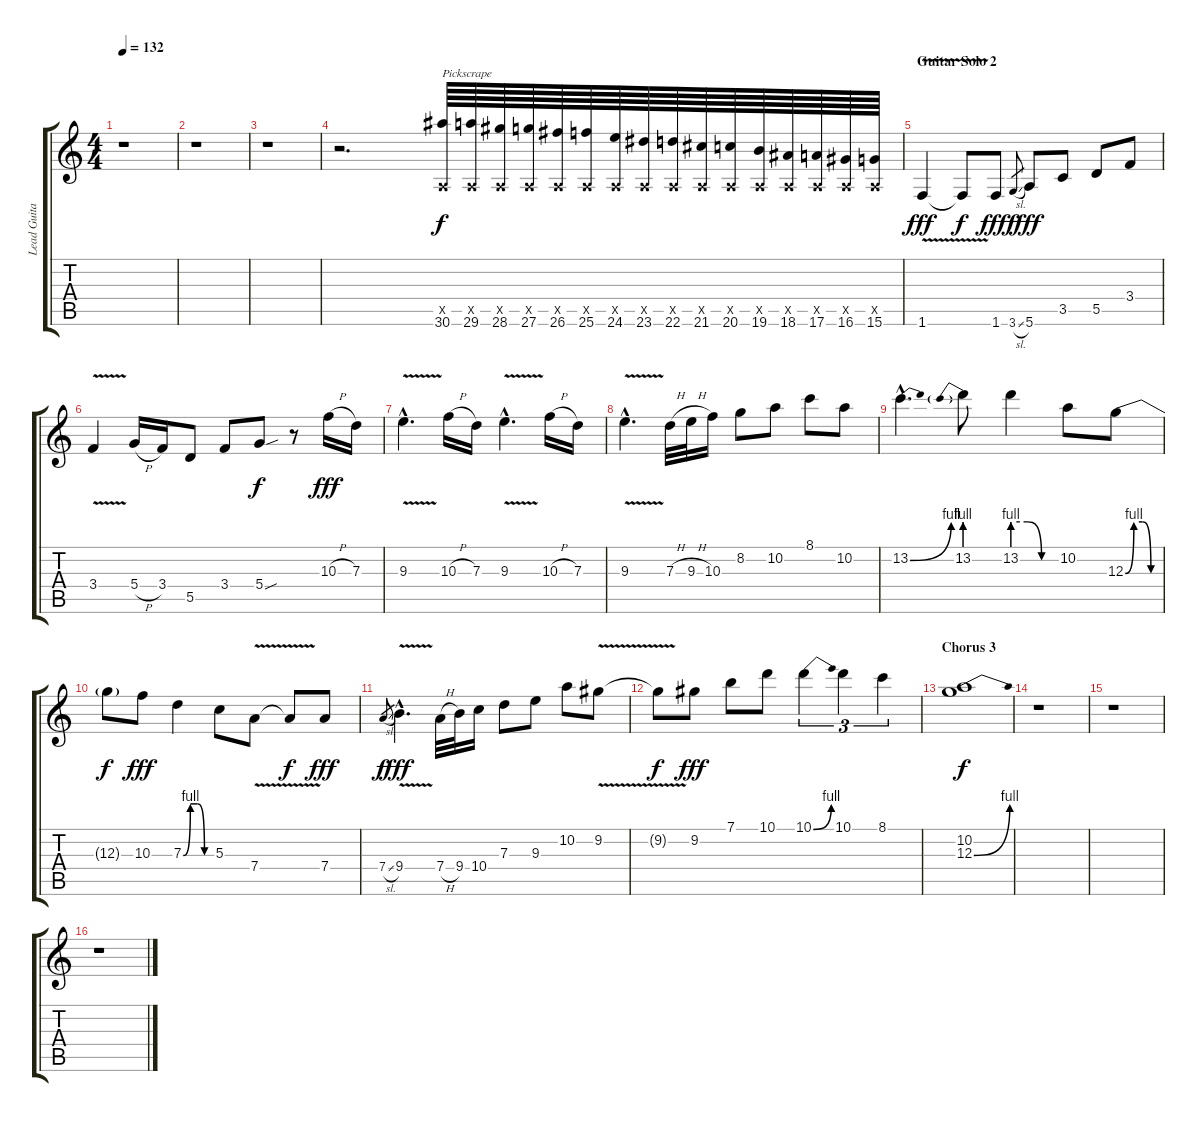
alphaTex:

\track ("Lead Guitar" "Lead Guita") {instrument overdrivenguitar}
\staff {score tabs}
\tuning (E4 B3 G3 D3 A2 E2) {hide}
\ts (4 4)
\tempo 132
\clef g2
\ks c
r.1{dy f} |
r.1 |
r.1 |
r.2{d} (0.5{x} 30.6).64{txt "Pickscrape"} (0.5{x} 29.6).64 (0.5{x} 28.6).64 (0.5{x} 27.6).64 (0.5{x} 26.6).64 (0.5{x} 25.6).64 (0.5{x} 24.6).64 (0.5{x} 23.6).64 (0.5{x} 22.6).64 (0.5{x} 21.6).64 (0.5{x} 20.6).64 (0.5{x} 19.6).64 (0.5{x} 18.6).64 (0.5{x} 17.6).64 (0.5{x} 16.6).64 (0.5{x} 15.6).64 |
\section ("" "Guitar Solo 2")
1.6{v}.4{dy fff} 1.6{t}.8{dy f} 1.6.8{dy fff} 3.6{sl}.8{gr dy f} 5.6.8{dy fff} 3.5.8 5.5.8 3.4.8 |
3.4{v}.4 5.4{h}.16 3.4.16 5.5.8 3.4.8 5.4{sou}.8{dy f} r.8 10.3{h}.16{dy fff} 7.3.16 |
9.3{v hac}.4{d} 10.3{h}.16 7.3.16 9.3{v hac}.4{d} 10.3{h}.16 7.3.16 |
9.3{v hac}.4{d} 7.3{h}.32 9.3{h}.32 10.3.16 8.2.8 10.2.8 8.1.8 10.2.8 |
13.2{be (bend 0 0 60 4) hac}.4{d} 13.2{be (prebend 0 4 60 4)}.8 13.2{be (custom 0 4 20 4 40 0 60 0)}.4 10.2.8 12.3{be (custom 0 0 15 4 30 4 45 0 60 0)}.8 |
12.3{t}.8{dy f} 10.3.8{dy fff} 7.3{be (custom 0 0 15 4 30 4 45 0 60 0)}.4 5.3.8 7.4{v}.8 7.4{t}.8{dy f} 7.4.8{dy fff} |
7.4{sl}.8{gr dy f} 9.4{v hac}.4{d dy fff} 7.4{h}.32 9.4.32 10.4.16 7.3.8 9.3.8 10.2.8 9.2{v}.8 |
9.2{t}.8{dy f} 9.2.8{dy fff} 7.1.8 10.1.8 10.1{be (bend 0 0 60 4)}.4{tu (3 2)} 10.1.4{tu (3 2)} 8.1.4{tu (3 2)} |
\section ("" "Chorus 3")
(10.2 12.3{be (bend 0 0 60 4)}).1{dy f} |
r.1 |
r.1 |
r.1
